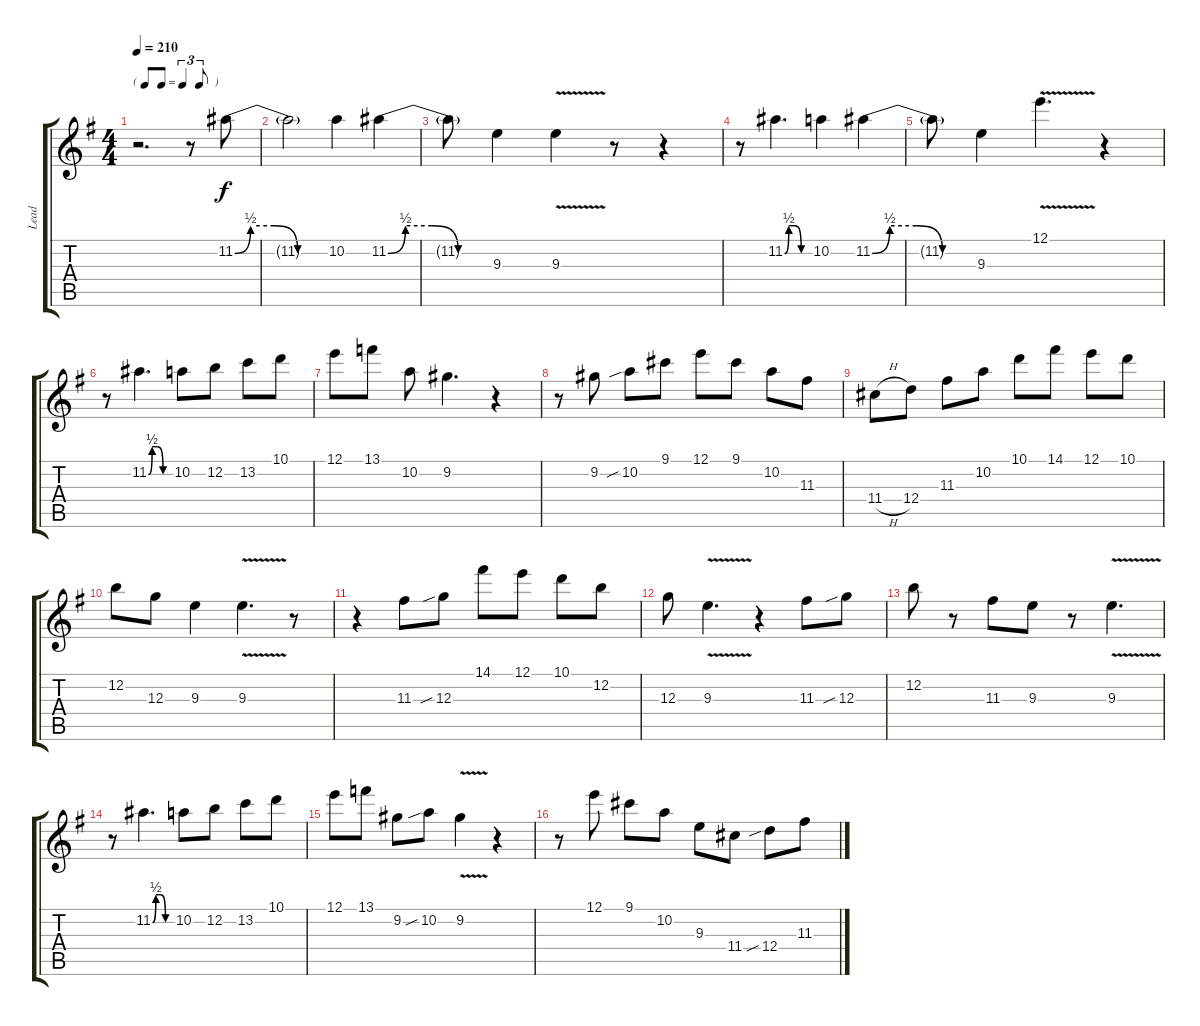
\track ("Lead" "Lead") {instrument acousticguitarsteel}
\staff {score tabs}
\tuning (E4 B3 G3 D3 A2 E2) {hide}
\ts (4 4)
\tf triplet8th
\tempo 210
\clef g2
\ks g
r.2{d dy f instrument acousticguitarsteel} r.8 11.2{be (custom 0 0 10 2 25 2 40 0 60 0)}.8 |
11.2{t}.2 10.2.4 11.2{be (custom 0 0 10 2 25 2 40 0 60 0)}.4 |
11.2{t}.8 9.3.4 9.3{v}.4 r.8 r.4 |
r.8 11.2{be (custom 0 0 10 2 25 2 40 0 60 0)}.4{d} 10.2.4 11.2{be (custom 0 0 10 2 25 2 40 0 60 0)}.4 |
11.2{t}.8 9.3.4 12.1{v}.4{d} r.4 |
r.8 11.2{be (custom 0 0 10 2 25 2 40 0 60 0)}.4{d} 10.2.8 12.2.8 13.2.8 10.1.8 |
12.1.8 13.1.8 10.2.8 9.2.4{d} r.4 |
r.8 9.2.8 10.2{sib}.8 9.1.8 12.1.8 9.1.8 10.2.8 11.3.8 |
11.4{h}.8 12.4.8 11.3.8 10.2.8 10.1.8 14.1.8 12.1.8 10.1.8 |
12.2.8 12.3.8 9.3.4 9.3{v}.4{d} r.8 |
r.4 11.3.8 12.3{sib}.8 14.1.8 12.1.8 10.1.8 12.2.8 |
12.3.8 9.3{v}.4{d} r.4 11.3.8 12.3{sib}.8 |
12.2.8 r.8 11.3.8 9.3.8 r.8 9.3{v}.4{d} |
r.8 11.2{be (custom 0 0 10 2 25 2 40 0 60 0)}.4{d} 10.2.8 12.2.8 13.2.8 10.1.8 |
12.1.8 13.1.8 9.2.8 10.2{sib}.8 9.2{v}.4 r.4 |
r.8 12.1.8 9.1.8 10.2.8 9.3.8 11.4.8 12.4{sib}.8 11.3.8
